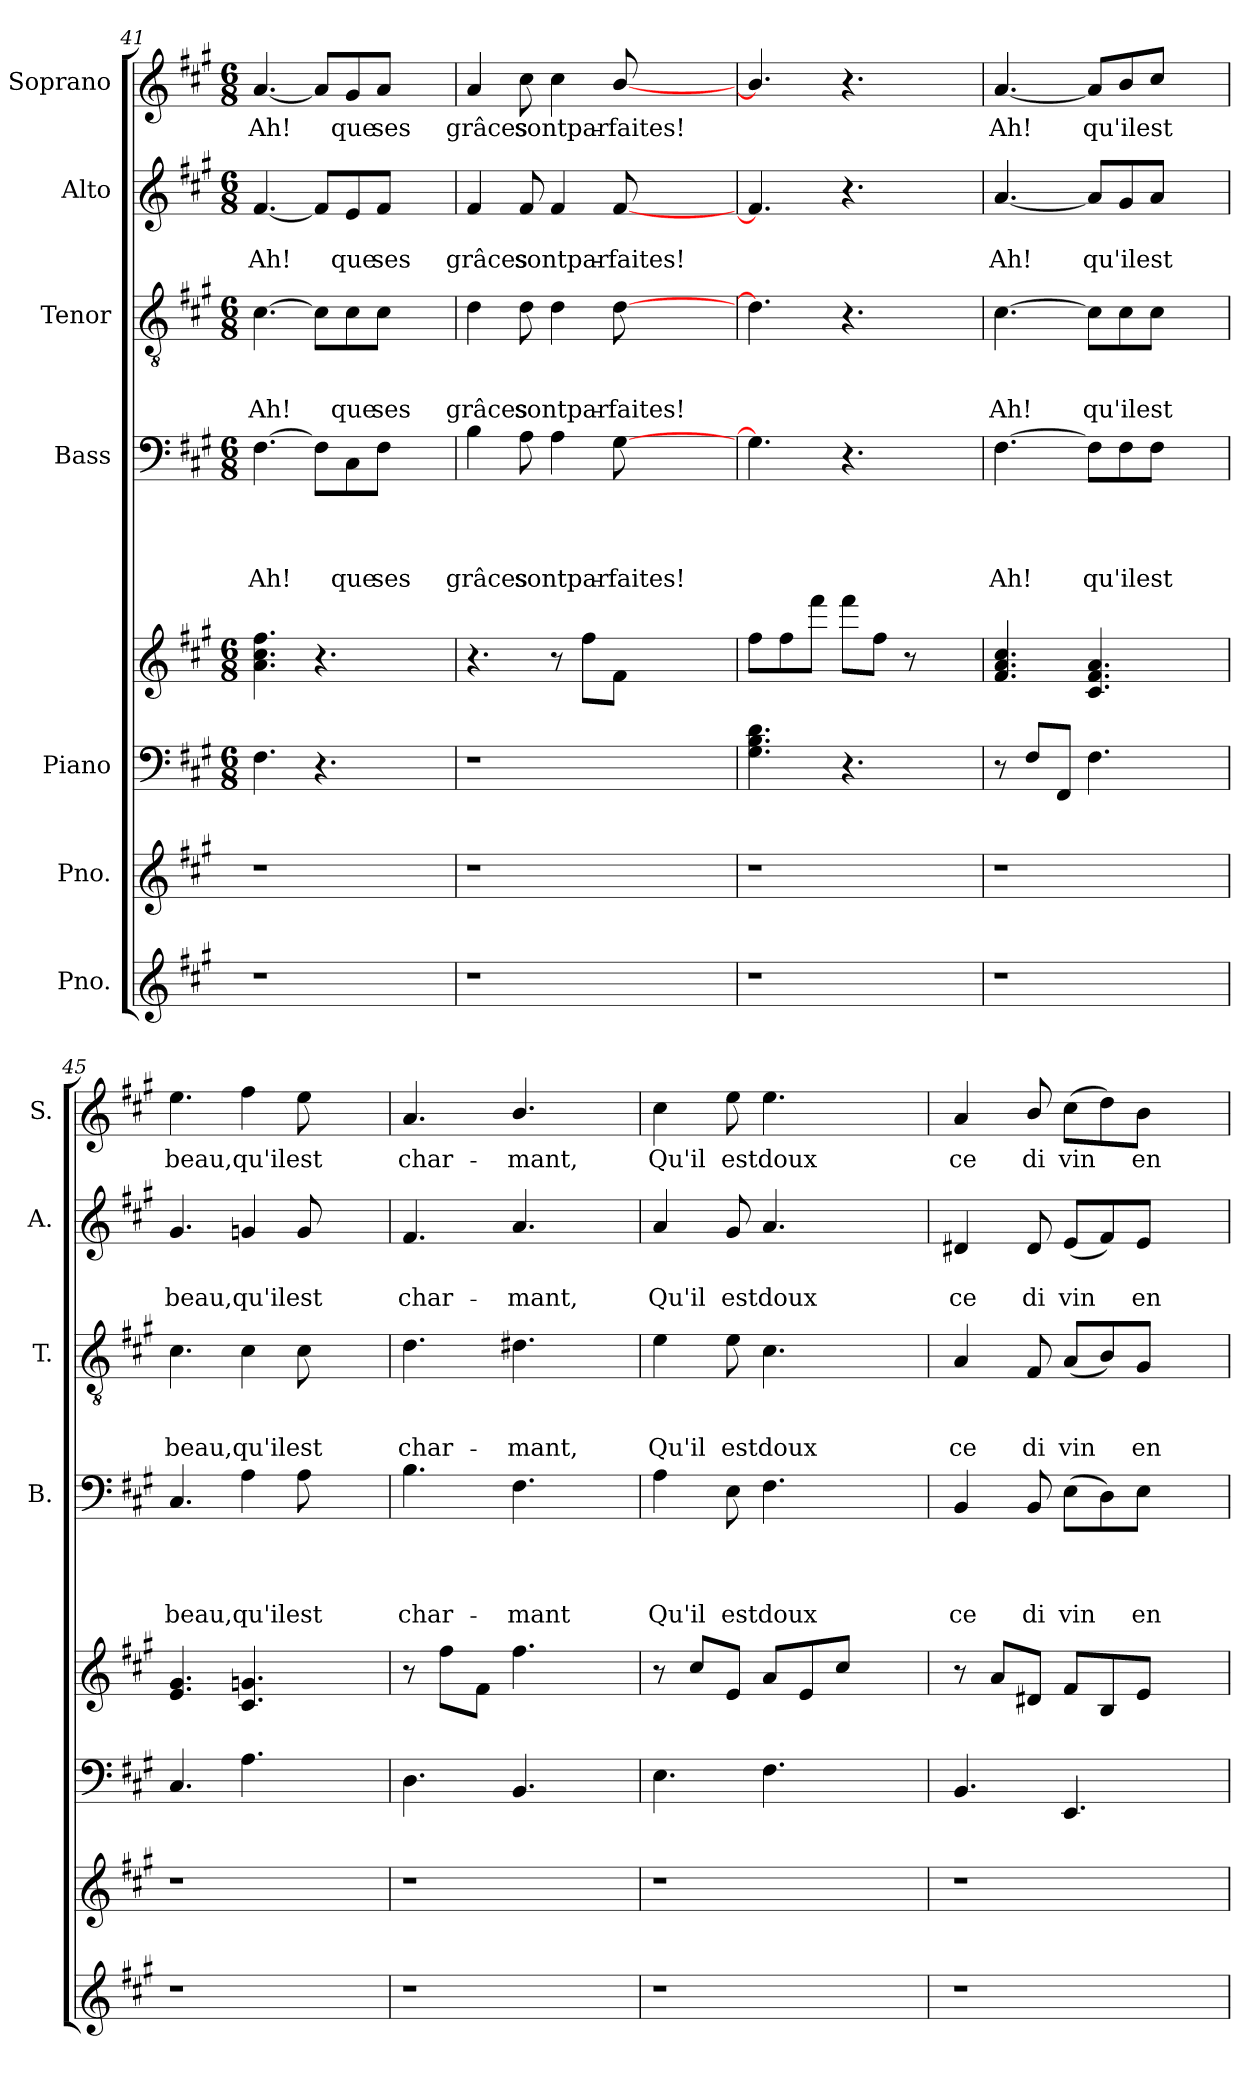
**kern	**kern	**kern	**kern	**kern	**text	**text	**text	**text	**kern	**text	**text	**text	**kern	**text	**text	**kern	**text
*part7	*part6	*part5	*part5	*part4	*part4	*part4	*part4	*part4	*part3	*part3	*part3	*part3	*part2	*part2	*part2	*part1	*part1
*staff8	*staff7	*staff6	*staff5	*staff4	*staff4	*staff4	*staff4	*staff4	*staff3	*staff3	*staff3	*staff3	*staff2	*staff2	*staff2	*staff1	*staff1
*I"Pno.	*I"Pno.	*I"Piano	*	*I"Bass	*	*	*	*	*I"Tenor	*	*	*	*I"Alto	*	*	*I"Soprano	*
*	*	*	*	*I'B.	*	*	*	*	*I'T.	*	*	*	*I'A.	*	*	*I'S.	*
*clefG2	*clefG2	*clefF4	*clefG2	*clefF4	*	*	*	*	*clefGv2	*	*	*	*clefG2	*	*	*clefG2	*
*k[f#c#g#]	*k[f#c#g#]	*k[f#c#g#]	*k[f#c#g#]	*k[f#c#g#]	*	*	*	*	*k[f#c#g#]	*	*	*	*k[f#c#g#]	*	*	*k[f#c#g#]	*
*A:	*A:	*A:	*A:	*A:	*	*	*	*	*A:	*	*	*	*A:	*	*	*A:	*
*	*	*M6/8	*M6/8	*M6/8	*	*	*	*	*M6/8	*	*	*	*M6/8	*	*	*M6/8	*
=41	=41	=41	=41	=41	=41	=41	=41	=41	=41	=41	=41	=41	=41	=41	=41	=41	=41
!	!	!	!	!	!	!	!	!LO:LY:b	!	!	!	!LO:LY:b	!	!	!LO:LY:b	!	!LO:LY:b
1r	1r	4.F#\	4.a\ 4.cc#\ 4.ff#\	[>4.F#\	.	.	.	Ah!	[>4.c#\	.	.	Ah!	[<4.f#/	.	Ah!	[<4.a/	Ah!
.	.	4.r	4.r	8F#\L]	.	.	.	.	8c#\L]	.	.	.	8f#/L]	.	.	8a/L]	.
!	!	!	!	!	!	!	!	!LO:LY:b	!	!	!	!LO:LY:b	!	!	!LO:LY:b	!	!LO:LY:b
.	.	.	.	8C#\	.	.	.	que	8c#\	.	.	que	8e/	.	que	8g#/	que
!	!	!	!	!	!	!	!	!LO:LY:b	!	!	!	!LO:LY:b	!	!	!LO:LY:b	!	!LO:LY:b
.	.	.	.	8F#\J	.	.	.	ses	8c#\J	.	.	ses	8f#/J	.	ses	8a/J	ses
.	.	4ryy	4ryy	4ryy	.	.	.	.	4ryy	.	.	.	4ryy	.	.	4ryy	.
=42	=42	=42	=42	=42	=42	=42	=42	=42	=42	=42	=42	=42	=42	=42	=42	=42	=42
!	!	!LO:N:vis=1	!	!	!	!	!	!LO:LY:b	!	!	!	!LO:LY:b	!	!	!LO:LY:b	!	!LO:LY:b
1r	1r	2.r	4.r	4B\	.	.	.	grâces	4d\	.	.	grâces	4f#/	.	grâces	4a/	grâces
!	!	!	!	!	!	!	!	!LO:LY:b	!	!	!	!LO:LY:b	!	!	!LO:LY:b	!	!LO:LY:b
.	.	.	.	8A\	.	.	.	sontpar-	8d\	.	.	sontpar-	8f#/	.	sontpar-	8cc#\	sontpar-
.	.	.	8r	4A\	.	.	.	.	4d\	.	.	.	4f#/	.	.	4cc#\	.
.	.	.	8ff#\L	.	.	.	.	.	.	.	.	.	.	.	.	.	.
!	!	!	!	!	!	!	!	!LO:LY:b	!	!	!	!LO:LY:b	!	!	!LO:LY:b	!	!LO:LY:b
.	.	.	8f#\J	[<8G#\	.	.	.	-faites!	[<8d\	.	.	-faites!	[<8f#/	.	-faites!	[<8b/	-faites!
.	.	4ryy	4ryy	4ryy	.	.	.	.	4ryy	.	.	.	4ryy	.	.	4ryy	.
!!LO:LB:g=z
=43	=43	=43	=43	=43	=43	=43	=43	=43	=43	=43	=43	=43	=43	=43	=43	=43	=43
1r	1r	4.G#\ 4.B\ 4.d\	8ff#\L	4.G#\]	.	.	.	.	4.d\]	.	.	.	4.f#/]	.	.	4.b/]	.
.	.	.	8ff#\	.	.	.	.	.	.	.	.	.	.	.	.	.	.
.	.	.	8fff#\J	.	.	.	.	.	.	.	.	.	.	.	.	.	.
.	.	4.r	8fff#\L	4.r	.	.	.	.	4.r	.	.	.	4.r	.	.	4.r	.
.	.	.	8ff#\J	.	.	.	.	.	.	.	.	.	.	.	.	.	.
.	.	.	8r	.	.	.	.	.	.	.	.	.	.	.	.	.	.
.	.	4ryy	4ryy	4ryy	.	.	.	.	4ryy	.	.	.	4ryy	.	.	4ryy	.
=44	=44	=44	=44	=44	=44	=44	=44	=44	=44	=44	=44	=44	=44	=44	=44	=44	=44
!	!	!	!	!	!	!	!	!LO:LY:b	!	!	!	!LO:LY:b	!	!	!LO:LY:b	!	!LO:LY:b
1r	1r	8r	4.f#/ 4.a/ 4.cc#/	[>4.F#\	.	.	.	Ah!	[>4.c#\	.	.	Ah!	[<4.a/	.	Ah!	[<4.a/	Ah!
.	.	8F#/L	.	.	.	.	.	.	.	.	.	.	.	.	.	.	.
.	.	8FF#/J	.	.	.	.	.	.	.	.	.	.	.	.	.	.	.
!	!	!	!	!	!	!	!	!LO:LY:b	!	!	!	!LO:LY:b	!	!	!LO:LY:b	!	!LO:LY:b
.	.	4.F#\	4.c#/ 4.f#/ 4.a/	8F#\L]	.	.	.	qu'ilest	8c#\L]	.	.	qu'ilest	8a/L]	.	qu'ilest	8a/L]	qu'ilest
.	.	.	.	8F#\	.	.	.	.	8c#\	.	.	.	8g#/	.	.	8b/	.
.	.	.	.	8F#\J	.	.	.	.	8c#\J	.	.	.	8a/J	.	.	8cc#/J	.
.	.	4ryy	4ryy	4ryy	.	.	.	.	4ryy	.	.	.	4ryy	.	.	4ryy	.
=45	=45	=45	=45	=45	=45	=45	=45	=45	=45	=45	=45	=45	=45	=45	=45	=45	=45
!	!	!	!	!	!	!	!	!LO:LY:b	!	!	!	!LO:LY:b	!	!	!LO:LY:b	!	!LO:LY:b
1r	1r	4.C#/	4.e/ 4.g#/	4.C#/	.	.	.	beau,qu'ilest	4.c#\	.	.	beau,qu'ilest	4.g#/	.	beau,qu'ilest	4.ee\	beau,qu'ilest
.	.	4.A\	4.c#/ 4.gn/	4A\	.	.	.	.	4c#\	.	.	.	4gn/	.	.	4ff#\	.
.	.	.	.	8A\	.	.	.	.	8c#\	.	.	.	8g/	.	.	8ee\	.
.	.	4ryy	4ryy	4ryy	.	.	.	.	4ryy	.	.	.	4ryy	.	.	4ryy	.
=46	=46	=46	=46	=46	=46	=46	=46	=46	=46	=46	=46	=46	=46	=46	=46	=46	=46
!	!	!	!	!	!	!	!	!LO:LY:b	!	!	!	!LO:LY:b	!	!	!LO:LY:b	!	!LO:LY:b
1r	1r	4.D\	8r	4.B\	.	.	.	char-	4.d\	.	.	char-	4.f#/	.	char-	4.a/	char-
.	.	.	8ff#\L	.	.	.	.	.	.	.	.	.	.	.	.	.	.
.	.	.	8f#\J	.	.	.	.	.	.	.	.	.	.	.	.	.	.
!	!	!	!	!	!	!	!	!LO:LY:b	!	!	!	!LO:LY:b	!	!	!LO:LY:b	!	!LO:LY:b
.	.	4.BB/	4.ff#\	4.F#\	.	.	.	-mant	4.d#X\	.	.	-mant,	4.a/	.	-mant,	4.b/	-mant,
.	.	4ryy	4ryy	4ryy	.	.	.	.	4ryy	.	.	.	4ryy	.	.	4ryy	.
=47	=47	=47	=47	=47	=47	=47	=47	=47	=47	=47	=47	=47	=47	=47	=47	=47	=47
!	!	!	!	!	!	!	!	!LO:LY:b	!	!	!	!LO:LY:b	!	!	!LO:LY:b	!	!LO:LY:b
1r	1r	4.E\	8r	4A\	.	.	.	Qu'il	4e\	.	.	Qu'il	4a/	.	Qu'il	4cc#\	Qu'il
.	.	.	8cc#/L	.	.	.	.	.	.	.	.	.	.	.	.	.	.
!	!	!	!	!	!	!	!	!LO:LY:b	!	!	!	!LO:LY:b	!	!	!LO:LY:b	!	!LO:LY:b
.	.	.	8e/J	8E\	.	.	.	estdoux	8e\	.	.	estdoux	8g#/	.	estdoux	8ee\	estdoux
.	.	4.F#\	8a/L	4.F#\	.	.	.	.	4.c#\	.	.	.	4.a/	.	.	4.ee\	.
.	.	.	8e/	.	.	.	.	.	.	.	.	.	.	.	.	.	.
.	.	.	8cc#/J	.	.	.	.	.	.	.	.	.	.	.	.	.	.
.	.	4ryy	4ryy	4ryy	.	.	.	.	4ryy	.	.	.	4ryy	.	.	4ryy	.
=48	=48	=48	=48	=48	=48	=48	=48	=48	=48	=48	=48	=48	=48	=48	=48	=48	=48
!	!	!	!	!	!	!	!	!LO:LY:b	!	!	!	!LO:LY:b	!	!	!LO:LY:b	!	!LO:LY:b
1r	1r	4.BB/	8r	4BB/	.	.	.	ce	4A/	.	.	ce	4d#X/	.	ce	4a/	ce
.	.	.	8a/L	.	.	.	.	.	.	.	.	.	.	.	.	.	.
!	!	!	!	!	!	!	!	!LO:LY:b	!	!	!	!LO:LY:b	!	!	!LO:LY:b	!	!LO:LY:b
.	.	.	8d#X/J	8BB/	.	.	.	di	8F#/	.	.	di	8d#/	.	di	8b/	di
!	!	!	!	!	!	!	!	!LO:LY:b	!	!	!	!LO:LY:b	!	!	!LO:LY:b	!	!LO:LY:b
.	.	4.EE/	8f#/L	(>8E\L	.	.	.	vin	(<8A/L	.	.	vin	(<8e/L	.	vin	(>8cc#\L	vin
.	.	.	8B/	8D\)	.	.	.	.	8B/)	.	.	.	8f#/)	.	.	8dd\)	.
!	!	!	!	!	!	!	!	!LO:LY:b	!	!	!	!LO:LY:b	!	!	!LO:LY:b	!	!LO:LY:b
.	.	.	8e/J	8E\J	.	.	.	en-	8G#/J	.	.	en-	8e/J	.	en-	8b\J	en
.	.	4ryy	4ryy	4ryy	.	.	.	.	4ryy	.	.	.	4ryy	.	.	4ryy	.
=	=	=	=	=	=	=	=	=	=	=	=	=	=	=	=	=	=
*-	*-	*-	*-	*-	*-	*-	*-	*-	*-	*-	*-	*-	*-	*-	*-	*-	*-
